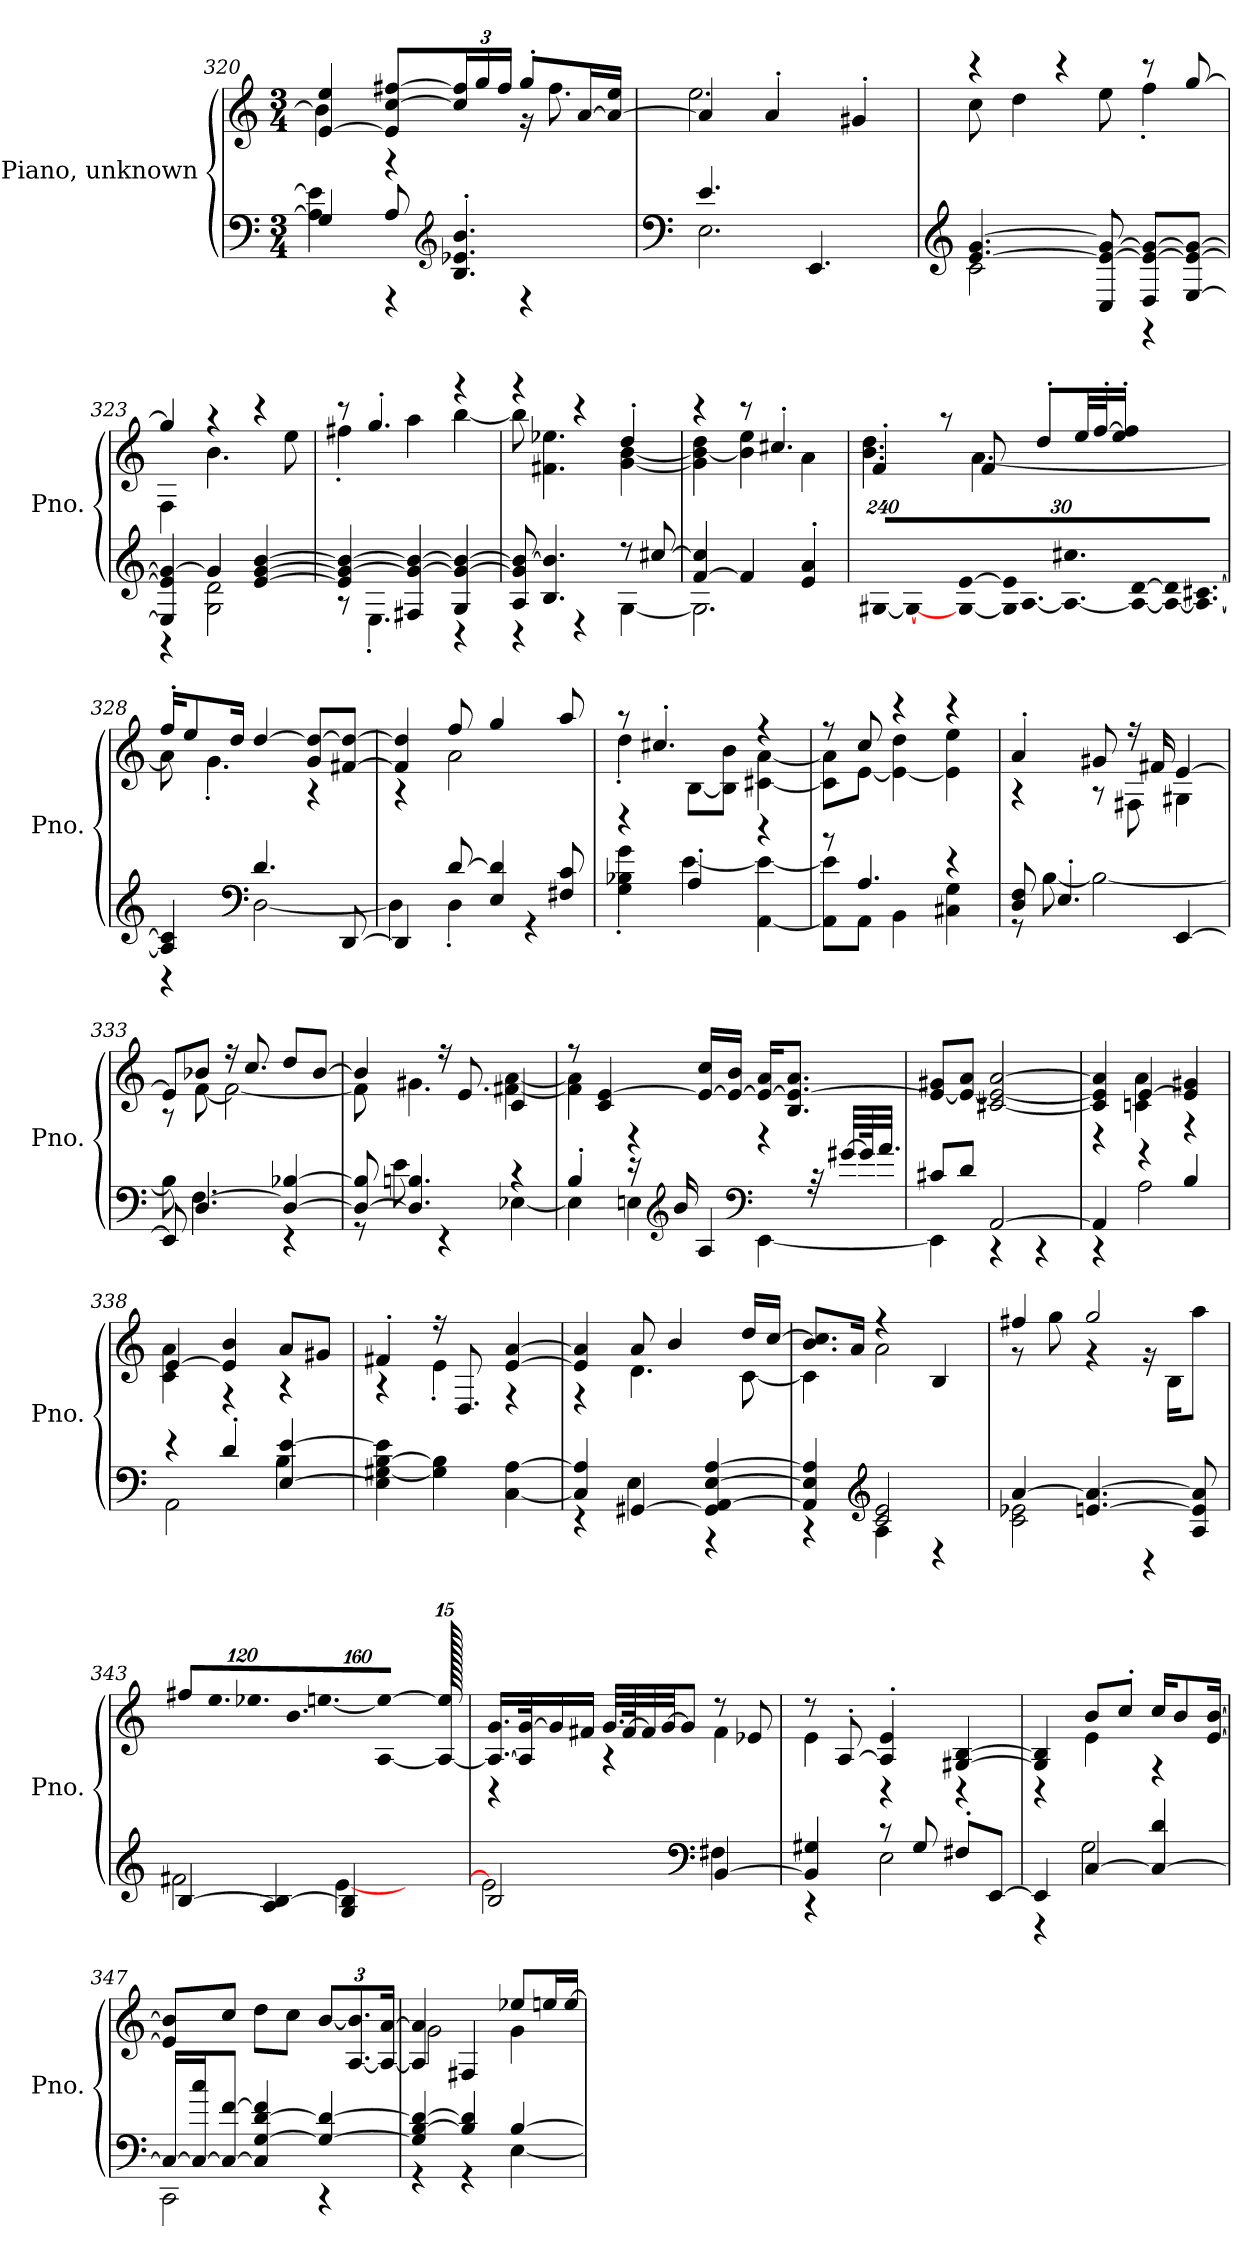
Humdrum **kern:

**kern	**kern
*part1	*part1
*staff2	*staff1
*I"Piano, unknown	*
*I'Pno.	*
*clefF4	*clefG2
*k[]	*k[]
*M3/4	*M3/4
=320	=320
*^	*^
4G/	4A\] 4e-\]	[4e/ 4ee/	4b\]
8A/	4r	8e/] [8cc/ [8ff#X/L	4r
*clefG2	*	*	*
*	*	*Xbrackettup	*
4.B/' 4.e-X/' 4.b/'	.	24cc/] 24ff#/]L	.
.	.	24gg/	.
.	.	24ff#/JJ	.
.	4r	8gg'/L	16r
.	.	.	8.ff#\
.	.	[16a/L	.
.	.	16a/_ 16ee/JJ	.
=321	=321	=321	=321
*clefF4	*	*	*
4.e/	2.E\	4a/]	2.ee\
.	.	4a'/	.
4.EE/	.	.	.
.	.	4g#X'/	.
=322	=322	=322	=322
*clefG2	*	*	*
[4.e/ [4.g/	2c\	4r	8cc\
.	.	.	4dd\
.	.	4r	.
8C/ 8e/_ 8g/_	.	.	8ee\
8D/ 8e/_ 8g/_L	4r	8r	4ff'\
[8E/ 8e/_ 8g/_J	.	[8gg/	.
!!LO:LB:g=z	!!
=323	=323	=323	=323
4E/] 4e/] 4g/_	4r	4gg/]	4F\
4g/]	2G\ 2d\	4r	4.b\
[4e/ [4g/ [4b/	.	4r	.
.	.	.	8ee\
=324	=324	=324	=324
4e/] 4g/_ 4b/_	8r	8r	4ff#X'\
.	4.E'\	4.gg'/	.
4F#X/ 4g/_ 4b/_	.	.	4aa\
4G/ 4g/_ 4b/_	4r	4r	[4bb\
=325	=325	=325	=325
8A/ 8g/] 8b/_	4r	4r	8bb\]
4.B/ 4.b/]	.	.	4.f#X\ 4.ee-X\
.	4r	4r	.
8r	[4G\	4dd'/	[4g\ [4b\
[8cc#X/	.	.	.
=326	=326	=326	=326
[4f/ 4cc#/]	2.G\]	4r	4g\] 4b\_ 4dd\
4f/]	.	8r	4b\] 4ee\
.	.	4.cc#X'/	.
4e/' 4a/'	.	.	4a\
*v	*v	*	*
=327	=327	=327
*Xbrackettup	*	*
!LO:N:vis=8	!	!
[960%137G#X/L	4f'/	4.b\ 4.dd\
!LO:N:vis=64	!	!
960%17G#/KKK_	.	.
1920ryy	.	.
!LO:N:vis=8	!	!
960%137G#/_ [960%137e/	.	.
.	8r	.
!LO:N:vis=64	!	!
960%17G#/] 960%17e/]KKL	.	.
!LO:N:vis=16.	!	!
[960%103A/	.	.
.	8f/	[4.a\
!LO:N:vis=32.	!	!
1920%103A/_ 1920%103cc#X/JK	.	.
!LO:N:vis=8	!	!
960%137A/_ [960%137d/	.	.
.	8dd'/L	.
!LO:N:vis=64	!	!
960%17A/_ 960%17d/]KKL	32ee/LL	.
!LO:N:vis=16.	!	!
960%103A/_ [960%103c#X/JJ	.	.
.	[32ff'/J	.
.	16ee/' 16ff/]'JJ	.
!!LO:LB:g=z	!!
=328	=328	=328
*^	*	*
4A/] 4c#/]	4r	16ff'/KL	8a\]
.	.	8ee/	.
.	.	.	4.g'\
.	.	16dd/Jk	.
*clefF4	*	*	*
4.d/	[2D\	[4dd/	.
.	.	8g/ 8dd/_L	4r
[8DD/	.	[8f#X/ 8dd/_J	.
=329	=329	=329	=329
4DD/]	4D\]	4f#/] 4dd/]	4r
[8d/	4D'\	8ff/	2a\
4E/ 4d/]	.	4gg/	.
.	4r	.	.
8F#X/ 8c/	.	8aa/	.
=330	=330	=330	=330
4r	4G\' 4B-X\' 4g\'	8r	4dd'\
.	.	4.cc#X'/	.
4A'/	[4e\	.	[8B\L
.	.	.	8B\] 8b\J
4r	[4AA\ 4e\_	4r	[4c#X\ [4a\
=331	=331	=331	=331
8r	8AA\] 8e\]L	8r	8c#\] 8a\]L
4.A/	8AA\J	8cc/	[8e\J
.	4BB\	4r	4e\_ 4dd\
4r	4C#X\ 4G\	4r	4e\] 4ee\
!!LO:PB:g=z	!!
=332	=332	=332	=332
8D/ 8F/	8r	4a'/	4r
4.E'/	[8B\	.	.
.	2B\_	8g#X/	8r
.	.	16r	8F#X\
.	.	16f#X/	.
[4EE/	.	[4e/	4G#X\
=333	=333	=333	=333
8EE/]	8B\]	8e/L]	8r
[4.D/	4.F\	8b-X/J	[8f\
.	.	16r	2f\_
.	.	8.cc/	.
4D/_ [4B-X/	4r	8dd/L	.
.	.	[8b-/J	.
=334	=334	=334	=334
8D/_ 8B-/]	8r	4b-/]	8f\]
4.D/] 4.Bn/	8e\	.	4.g#X\
.	4r	16r	.
.	.	8.e/	.
4r	[4E-X\	4c/	[4f#X\ [4a\
!!LO:LB:g=z	!!
=335	=335	=335	=335
4B'/	4E-\]	8r	4f#\] 4a\]
.	.	4c/ [4e/	.
16r	4En\	.	4r
*clefG2	*	*	*
16b/	.	.	.
4A/	.	16e/_ 16cc/LL	.
.	.	16e/_ 16b/JJ	.
*clefF4	*	*	*
.	[4EE\	16e/_ 16a/KL	4r
.	.	8.B/ 8.e/_ 8.a/J	.
32r	.	.	.
[32g#X/LLL	.	.	.
64g#/K]	.	.	.
32.a/JJJ	.	.	.
*	*	*v	*v
=336	=336	=336
8c#X/L	4EE\]	8e/_ 8g#X/L
8d/J	.	8e/_ 8a/J
[2AA/	4r	[2c#X/ 2e/_ [2a/
.	4r	.
=337	=337	=337
*	*	*^
4AA/]	4r	4c#/] 4e/] 4a/]	4r
4r	2A\	[4e/	4cn\ 4a\
4B/	.	4e/] 4g#X/	4r
=338	=338	=338	=338
4r	2AA\	[4e/	4c\ 4a\
4d'/	.	4e/] 4b/	4r
[4E/ [4e/	4B\	8a/L	4r
.	.	8g#X/J	.
*v	*v	*	*
=339	=339	=339
4E\] [4G#X\ [4B\ 4e\]	4f#X'/	4r
4G#\] 4B\]	16r	4e'\
.	8.D/	.
[4C\ [4A\	[4e/ [4a/	4r
!!LO:LB:g=z	!!
=340	=340	=340
*^	*	*
4C/] 4A/]	4r	4e/] 4a/]	4r
[4GG#X/	4E\	8a/	4.d\
.	.	4b/	.
4GG#/] [4AA/ [4E/ [4A/	4r	.	.
.	.	16dd/LL	[8c\
.	.	[16cc/JJ	.
=341	=341	=341	=341
4AA/] 4E/] 4A/]	4r	8.b/ 8.cc/]L	4c\]
.	.	16a/Jk	.
*clefG2	*	*	*
2c/ 2e/	4A\	4r	2a\
.	4r	4B/	.
=342	=342	=342	=342
[4a/	2c\ 2e-X\	4ff#X/	8r
.	.	.	8gg\
[4.en/ 4.a/_	.	2gg/	4r
.	4r	.	16r
.	.	.	16B\KL
8A/ 8e/] 8a/]	.	.	8aa\J
=343	=343	=343	=343
!	!	!LO:N:vis=16.	!
*	*	*v	*v
[4B/	2f#X\	960%103ff#X/LL
!	!	!LO:N:vis=16.
.	.	960%103ee/
!	!	!LO:N:vis=16.
.	.	960%103ee-X/
4A/ 4B/_	.	.
!	!	!LO:N:vis=16.
.	.	960%103b/J
!	!	!LO:N:vis=8.
.	.	[640%137een/
4G/ 4B/]	[4e\	.
.	.	[384%41A/ 384%41ee/_J
1920ryy	1920ryy	1920A/_ 1920ee/]
!!LO:LB:g=z
=344	=344	=344
*	*	*^
2B/	2e\]	16.A/_ 16.g/LL	4r
.	.	32A/] [32g/K	.
.	.	16g/]	.
.	.	16f#X/JJ	.
.	.	32.g/LLL	4r
.	.	[64f#/K	.
.	.	32f#/]	.
.	.	[32g/JJ	.
.	.	8g/J]	.
*clefF4	*	*	*
[4BB/	4F#X\	8r	4f#\
.	.	8e-X/	.
=345	=345	=345	=345
4BB/] 4G#X/	4r	8r	4e\
.	.	[8A'/	.
8r	2E\	4A/]' 4e/'	4r
8G#/	.	.	.
8F#X'/L	.	[4G#X/ [4B/	4r
[8EE/J	.	.	.
=346	=346	=346	=346
4EE/]	4r	4G#/] 4B/]	4r
[4C/	2G\	8b/L	4e\
.	.	8cc'/J	.
4C/_ 4d/	.	16cc/KL	4r
.	.	8b/	.
.	.	[16e/ [16b/Jk	.
*	*	*v	*v
!!LO:LB:g=z
=347	=347	=347
16C/LL_	2CC\	8e/] 8b/]L
16C/_ 16cc/J	.	.
8C/_ [8f/J	.	8cc/J
4C/] [4G/ [4d/ 4f/]	.	8dd\L
.	.	8cc\J
4G/_ 4d/_	4r	[12b/L
.	.	[12.A/ 12.b/]
.	.	24A/_ [24a/Jk
=348	=348	=348
*	*	*^
4G/] [4B/ 4d/_	4r	4A/] 4a/]	2g\
4B/] 4d/]	4r	4F#X/	.
[4B/	[4E\	8ee-X/L	4g\
.	.	16een/L	.
.	.	[16ee/JJ	.
*v	*v	*	*
*	*v	*v
=	=
*-	*-
